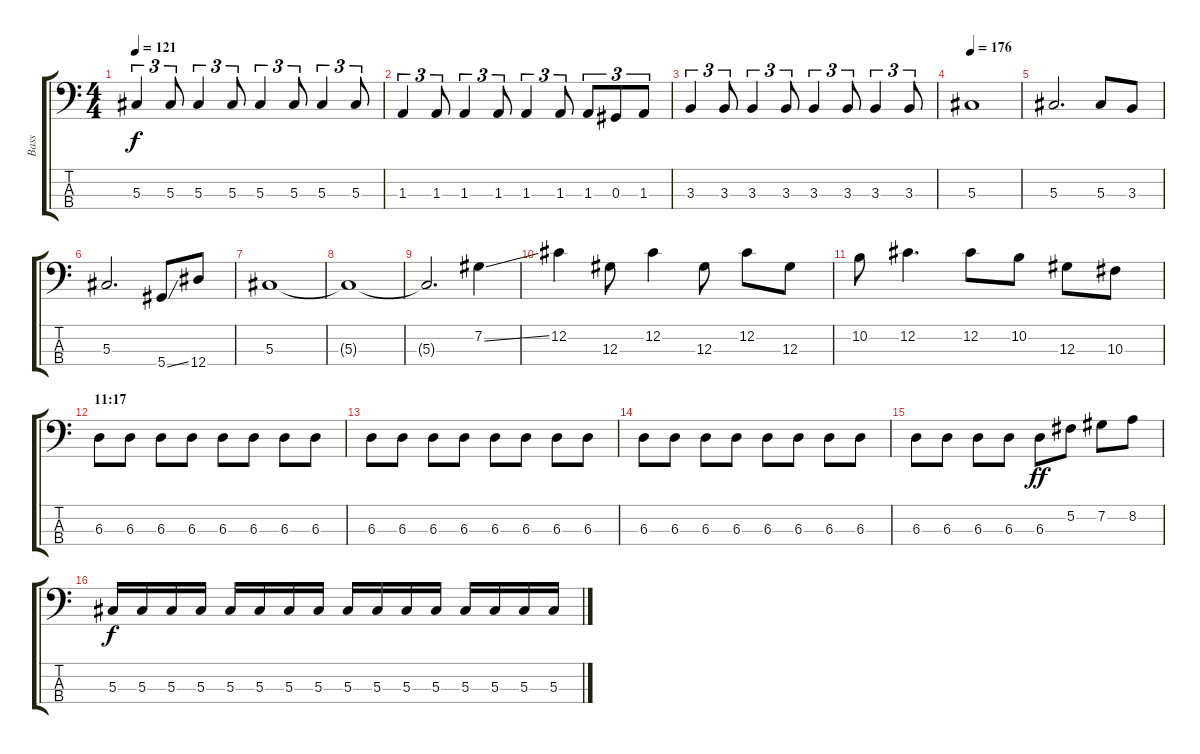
\track ("Bass" "Bass") {instrument electricbassfinger}
\staff {score tabs}
\tuning (Gb2 Db2 Ab1 Eb1) {hide}
\ts (4 4)
\tempo 121
\clef f4
\ks c
5.3.4{tu (3 2) dy f} 5.3.8{tu (3 2)} 5.3.4{tu (3 2)} 5.3.8{tu (3 2)} 5.3.4{tu (3 2)} 5.3.8{tu (3 2)} 5.3.4{tu (3 2)} 5.3.8{tu (3 2)} |
1.3.4{tu (3 2)} 1.3.8{tu (3 2)} 1.3.4{tu (3 2)} 1.3.8{tu (3 2)} 1.3.4{tu (3 2)} 1.3.8{tu (3 2)} 1.3.8{tu (3 2)} 0.3.8{tu (3 2)} 1.3.8{tu (3 2)} |
3.3.4{tu (3 2)} 3.3.8{tu (3 2)} 3.3.4{tu (3 2)} 3.3.8{tu (3 2)} 3.3.4{tu (3 2)} 3.3.8{tu (3 2)} 3.3.4{tu (3 2)} 3.3.8{tu (3 2)} |
\tempo 176
5.3.1 |
5.3.2{d} 5.3.8 3.3.8 |
5.3.2{d} 5.4{ss}.8 12.4.8 |
5.3.1 |
5.3{t}.1 |
5.3{t}.2{d} 7.2{ss}.4 |
12.2.4 12.3.8 12.2.4 12.3.8 12.2.8 12.3.8 |
10.2.8 12.2.4{d} 12.2.8 10.2.8 12.3.8 10.3.8 |
\section ("" "11:17")
6.3.8 6.3.8 6.3.8 6.3.8 6.3.8 6.3.8 6.3.8 6.3.8 |
6.3.8 6.3.8 6.3.8 6.3.8 6.3.8 6.3.8 6.3.8 6.3.8 |
6.3.8 6.3.8 6.3.8 6.3.8 6.3.8 6.3.8 6.3.8 6.3.8 |
6.3.8 6.3.8 6.3.8 6.3.8 6.3.8{dy ff} 5.2.8 7.2.8 8.2.8 |
5.3.16{dy f} 5.3.16 5.3.16 5.3.16 5.3.16 5.3.16 5.3.16 5.3.16 5.3.16 5.3.16 5.3.16 5.3.16 5.3.16 5.3.16 5.3.16 5.3.16
